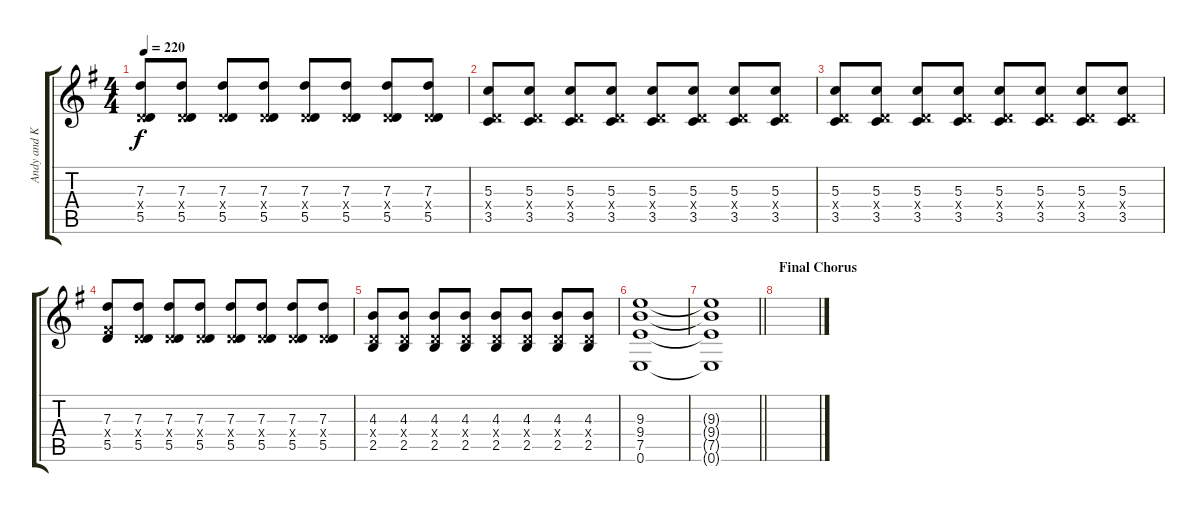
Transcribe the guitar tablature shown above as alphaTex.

\track ("Andy and Keiths son" "Andy and K") {instrument acousticguitarnylon}
\staff {score tabs}
\tuning (E4 B3 G3 D3 A2 E2) {hide}
\ts (4 4)
\tempo 220
\clef g2
\ks g
(7.3 0.4{x} 5.5).8{dy f} (7.3 0.4{x} 5.5).8 (7.3 0.4{x} 5.5).8 (7.3 0.4{x} 5.5).8 (7.3 0.4{x} 5.5).8 (7.3 0.4{x} 5.5).8 (7.3 0.4{x} 5.5).8 (7.3 0.4{x} 5.5).8 |
(5.3 0.4{x} 3.5).8 (5.3 0.4{x} 3.5).8 (5.3 0.4{x} 3.5).8 (5.3 0.4{x} 3.5).8 (5.3 0.4{x} 3.5).8 (5.3 0.4{x} 3.5).8 (5.3 0.4{x} 3.5).8 (5.3 0.4{x} 3.5).8 |
(5.3 0.4{x} 3.5).8 (5.3 0.4{x} 3.5).8 (5.3 0.4{x} 3.5).8 (5.3 0.4{x} 3.5).8 (5.3 0.4{x} 3.5).8 (5.3 0.4{x} 3.5).8 (5.3 0.4{x} 3.5).8 (5.3 0.4{x} 3.5).8 |
(7.3 4.4{x} 5.5).8 (7.3 0.4{x} 5.5).8 (7.3 0.4{x} 5.5).8 (7.3 0.4{x} 5.5).8 (7.3 0.4{x} 5.5).8 (7.3 0.4{x} 5.5).8 (7.3 0.4{x} 5.5).8 (7.3 0.4{x} 5.5).8 |
(4.3 0.4{x} 2.5).8 (4.3 0.4{x} 2.5).8 (4.3 0.4{x} 2.5).8 (4.3 0.4{x} 2.5).8 (4.3 0.4{x} 2.5).8 (4.3 0.4{x} 2.5).8 (4.3 0.4{x} 2.5).8 (4.3 0.4{x} 2.5).8 |
(9.3 9.4 7.5 0.6).1 |
\barLineRight lightlight
(9.3{t} 9.4{t} 7.5{t} 0.6{t}).1 |
\section ("" "Final Chorus")
